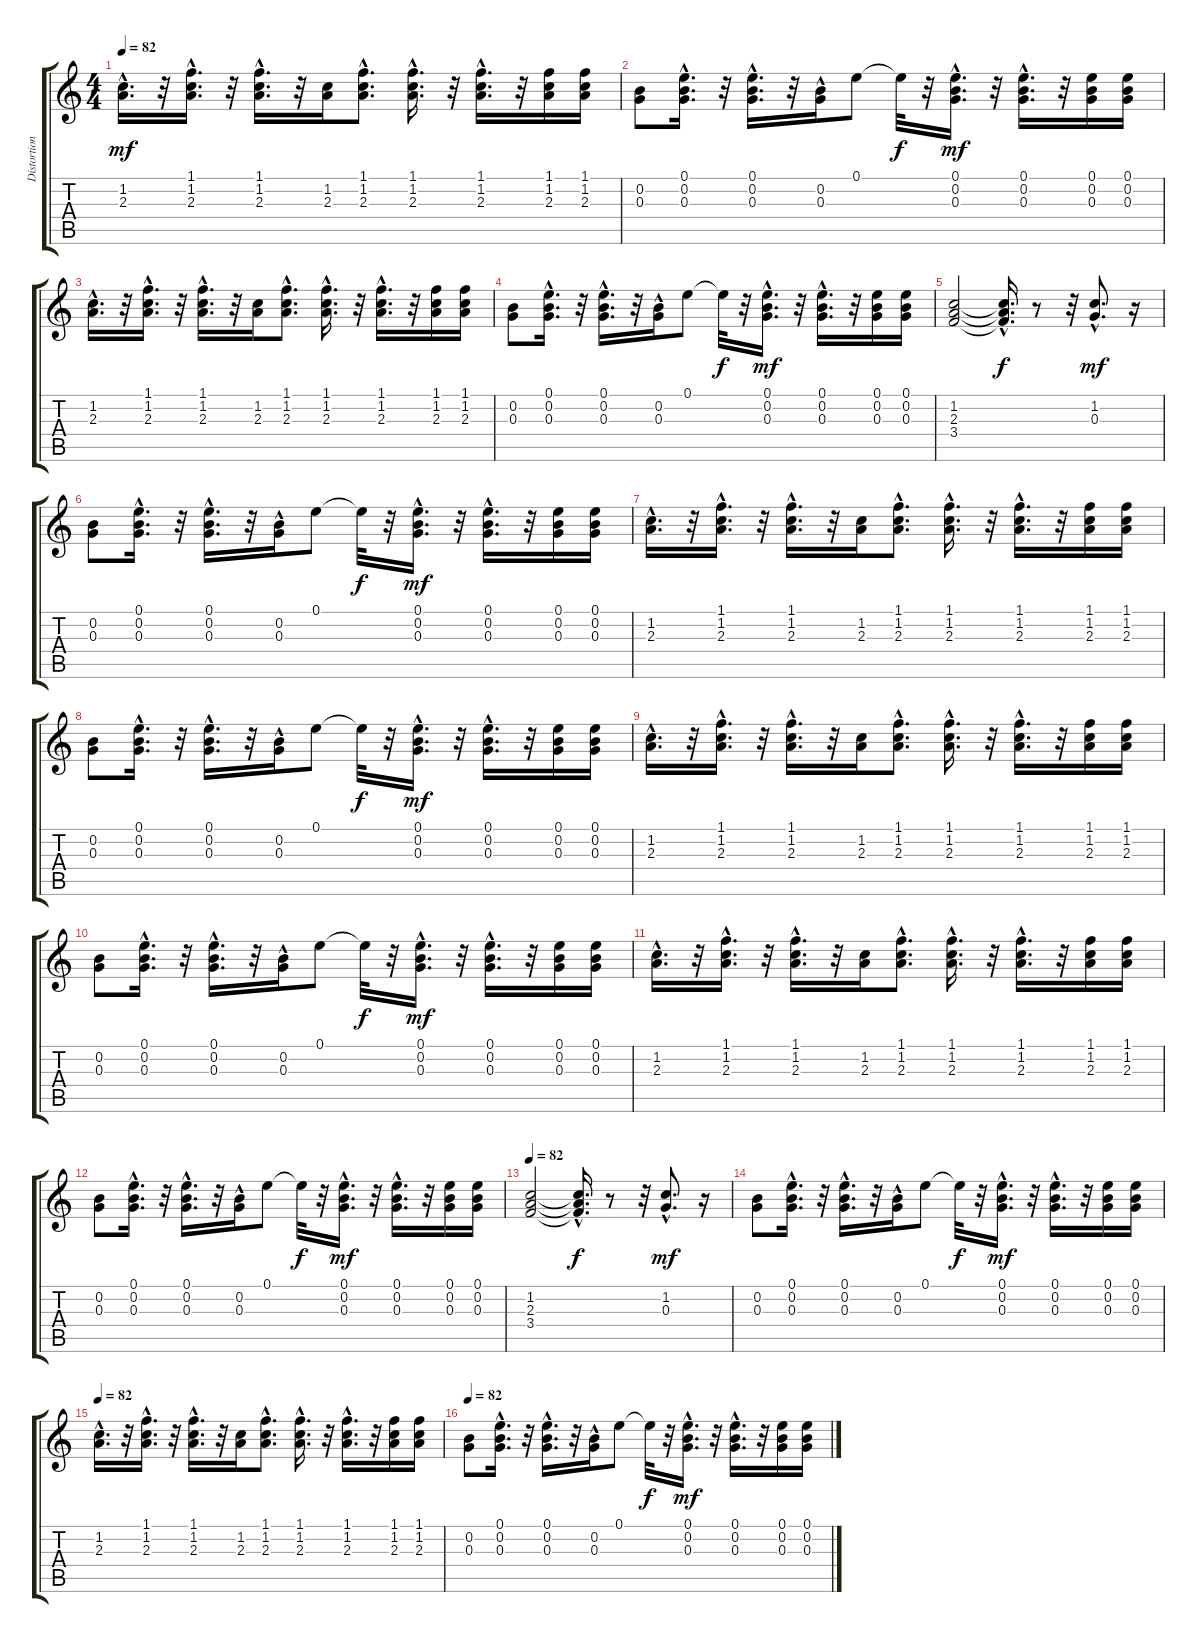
\track ("Distortion" "Distortion") {instrument distortionguitar}
\staff {score tabs}
\tuning (E4 B3 G3 D3 A2 E2) {hide}
\ts (4 4)
\tempo 82
\clef g2
\ks c
(1.2{hac} 2.3{hac}).16{d dy mf} r.32 (1.1{hac} 1.2{hac} 2.3{hac}).16{d} r.32 (1.1{hac} 1.2{hac} 2.3{hac}).16{d} r.32 (1.2 2.3).16 (1.1 1.2{hac} 2.3{hac}).8{d} (1.1{hac} 1.2{hac} 2.3{hac}).16{d} r.32 (1.1{hac} 1.2{hac} 2.3{hac}).16{d} r.32 (1.1 1.2 2.3).16 (1.1 1.2 2.3).16 |
(0.2 0.3).8 (0.1{hac} 0.2{hac} 0.3{hac}).16{d} r.32 (0.1{hac} 0.2{hac} 0.3{hac}).16{d} r.32 (0.2{hac} 0.3{hac}).16 0.1.8 0.1{t}.32{dy f} r.32 (0.1{hac} 0.2{hac} 0.3{hac}).16{d dy mf} r.32 (0.1{hac} 0.2{hac} 0.3{hac}).16{d} r.32 (0.1 0.2 0.3).16 (0.1 0.2 0.3).16 |
(1.2{hac} 2.3{hac}).16{d} r.32 (1.1{hac} 1.2{hac} 2.3{hac}).16{d} r.32 (1.1{hac} 1.2{hac} 2.3{hac}).16{d} r.32 (1.2 2.3).16 (1.1 1.2{hac} 2.3{hac}).8{d} (1.1{hac} 1.2{hac} 2.3{hac}).16{d} r.32 (1.1{hac} 1.2{hac} 2.3{hac}).16{d} r.32 (1.1 1.2 2.3).16 (1.1 1.2 2.3).16 |
(0.2 0.3).8 (0.1{hac} 0.2{hac} 0.3{hac}).16{d} r.32 (0.1{hac} 0.2{hac} 0.3{hac}).16{d} r.32 (0.2{hac} 0.3{hac}).16 0.1.8 0.1{t}.32{dy f} r.32 (0.1{hac} 0.2{hac} 0.3{hac}).16{d dy mf} r.32 (0.1{hac} 0.2{hac} 0.3{hac}).16{d} r.32 (0.1 0.2 0.3).16 (0.1 0.2 0.3).16 |
(1.2 2.3 3.4).2 (1.2{hac t} 2.3{hac t} 3.4{hac t}).16{d dy f} r.8 r.32 (1.2{hac} 0.3{hac}).8{d dy mf} r.16 |
(0.2 0.3).8 (0.1{hac} 0.2{hac} 0.3{hac}).16{d} r.32 (0.1{hac} 0.2{hac} 0.3{hac}).16{d} r.32 (0.2{hac} 0.3{hac}).16 0.1.8 0.1{t}.32{dy f} r.32 (0.1{hac} 0.2{hac} 0.3{hac}).16{d dy mf} r.32 (0.1{hac} 0.2{hac} 0.3{hac}).16{d} r.32 (0.1 0.2 0.3).16 (0.1 0.2 0.3).16 |
(1.2{hac} 2.3{hac}).16{d} r.32 (1.1{hac} 1.2{hac} 2.3{hac}).16{d} r.32 (1.1{hac} 1.2{hac} 2.3{hac}).16{d} r.32 (1.2 2.3).16 (1.1 1.2{hac} 2.3{hac}).8{d} (1.1{hac} 1.2{hac} 2.3{hac}).16{d} r.32 (1.1{hac} 1.2{hac} 2.3{hac}).16{d} r.32 (1.1 1.2 2.3).16 (1.1 1.2 2.3).16 |
(0.2 0.3).8 (0.1{hac} 0.2{hac} 0.3{hac}).16{d} r.32 (0.1{hac} 0.2{hac} 0.3{hac}).16{d} r.32 (0.2{hac} 0.3{hac}).16 0.1.8 0.1{t}.32{dy f} r.32 (0.1{hac} 0.2{hac} 0.3{hac}).16{d dy mf} r.32 (0.1{hac} 0.2{hac} 0.3{hac}).16{d} r.32 (0.1 0.2 0.3).16 (0.1 0.2 0.3).16 |
(1.2{hac} 2.3{hac}).16{d} r.32 (1.1{hac} 1.2{hac} 2.3{hac}).16{d} r.32 (1.1{hac} 1.2{hac} 2.3{hac}).16{d} r.32 (1.2 2.3).16 (1.1 1.2{hac} 2.3{hac}).8{d} (1.1{hac} 1.2{hac} 2.3{hac}).16{d} r.32 (1.1{hac} 1.2{hac} 2.3{hac}).16{d} r.32 (1.1 1.2 2.3).16 (1.1 1.2 2.3).16 |
(0.2 0.3).8 (0.1{hac} 0.2{hac} 0.3{hac}).16{d} r.32 (0.1{hac} 0.2{hac} 0.3{hac}).16{d} r.32 (0.2{hac} 0.3{hac}).16 0.1.8 0.1{t}.32{dy f} r.32 (0.1{hac} 0.2{hac} 0.3{hac}).16{d dy mf} r.32 (0.1{hac} 0.2{hac} 0.3{hac}).16{d} r.32 (0.1 0.2 0.3).16 (0.1 0.2 0.3).16 |
(1.2{hac} 2.3{hac}).16{d} r.32 (1.1{hac} 1.2{hac} 2.3{hac}).16{d} r.32 (1.1{hac} 1.2{hac} 2.3{hac}).16{d} r.32 (1.2 2.3).16 (1.1 1.2{hac} 2.3{hac}).8{d} (1.1{hac} 1.2{hac} 2.3{hac}).16{d} r.32 (1.1{hac} 1.2{hac} 2.3{hac}).16{d} r.32 (1.1 1.2 2.3).16 (1.1 1.2 2.3).16 |
(0.2 0.3).8 (0.1{hac} 0.2{hac} 0.3{hac}).16{d} r.32 (0.1{hac} 0.2{hac} 0.3{hac}).16{d} r.32 (0.2{hac} 0.3{hac}).16 0.1.8 0.1{t}.32{dy f} r.32 (0.1{hac} 0.2{hac} 0.3{hac}).16{d dy mf} r.32 (0.1{hac} 0.2{hac} 0.3{hac}).16{d} r.32 (0.1 0.2 0.3).16 (0.1 0.2 0.3).16 |
\tempo 82
(1.2 2.3 3.4).2 (1.2{hac t} 2.3{hac t} 3.4{hac t}).16{d dy f} r.8 r.32 (1.2{hac} 0.3{hac}).8{d dy mf} r.16 |
(0.2 0.3).8 (0.1{hac} 0.2{hac} 0.3{hac}).16{d} r.32 (0.1{hac} 0.2{hac} 0.3{hac}).16{d} r.32 (0.2{hac} 0.3{hac}).16 0.1.8 0.1{t}.32{dy f} r.32 (0.1{hac} 0.2{hac} 0.3{hac}).16{d dy mf} r.32 (0.1{hac} 0.2{hac} 0.3{hac}).16{d} r.32 (0.1 0.2 0.3).16 (0.1 0.2 0.3).16 |
\tempo 82
(1.2{hac} 2.3{hac}).16{d} r.32 (1.1{hac} 1.2{hac} 2.3{hac}).16{d} r.32 (1.1{hac} 1.2{hac} 2.3{hac}).16{d} r.32 (1.2 2.3).16 (1.1 1.2{hac} 2.3{hac}).8{d} (1.1{hac} 1.2{hac} 2.3{hac}).16{d} r.32 (1.1{hac} 1.2{hac} 2.3{hac}).16{d} r.32 (1.1 1.2 2.3).16 (1.1 1.2 2.3).16 |
\tempo 82
(0.2 0.3).8 (0.1{hac} 0.2{hac} 0.3{hac}).16{d} r.32 (0.1{hac} 0.2{hac} 0.3{hac}).16{d} r.32 (0.2{hac} 0.3{hac}).16 0.1.8 0.1{t}.32{dy f} r.32 (0.1{hac} 0.2{hac} 0.3{hac}).16{d dy mf} r.32 (0.1{hac} 0.2{hac} 0.3{hac}).16{d} r.32 (0.1 0.2 0.3).16 (0.1 0.2 0.3).16
